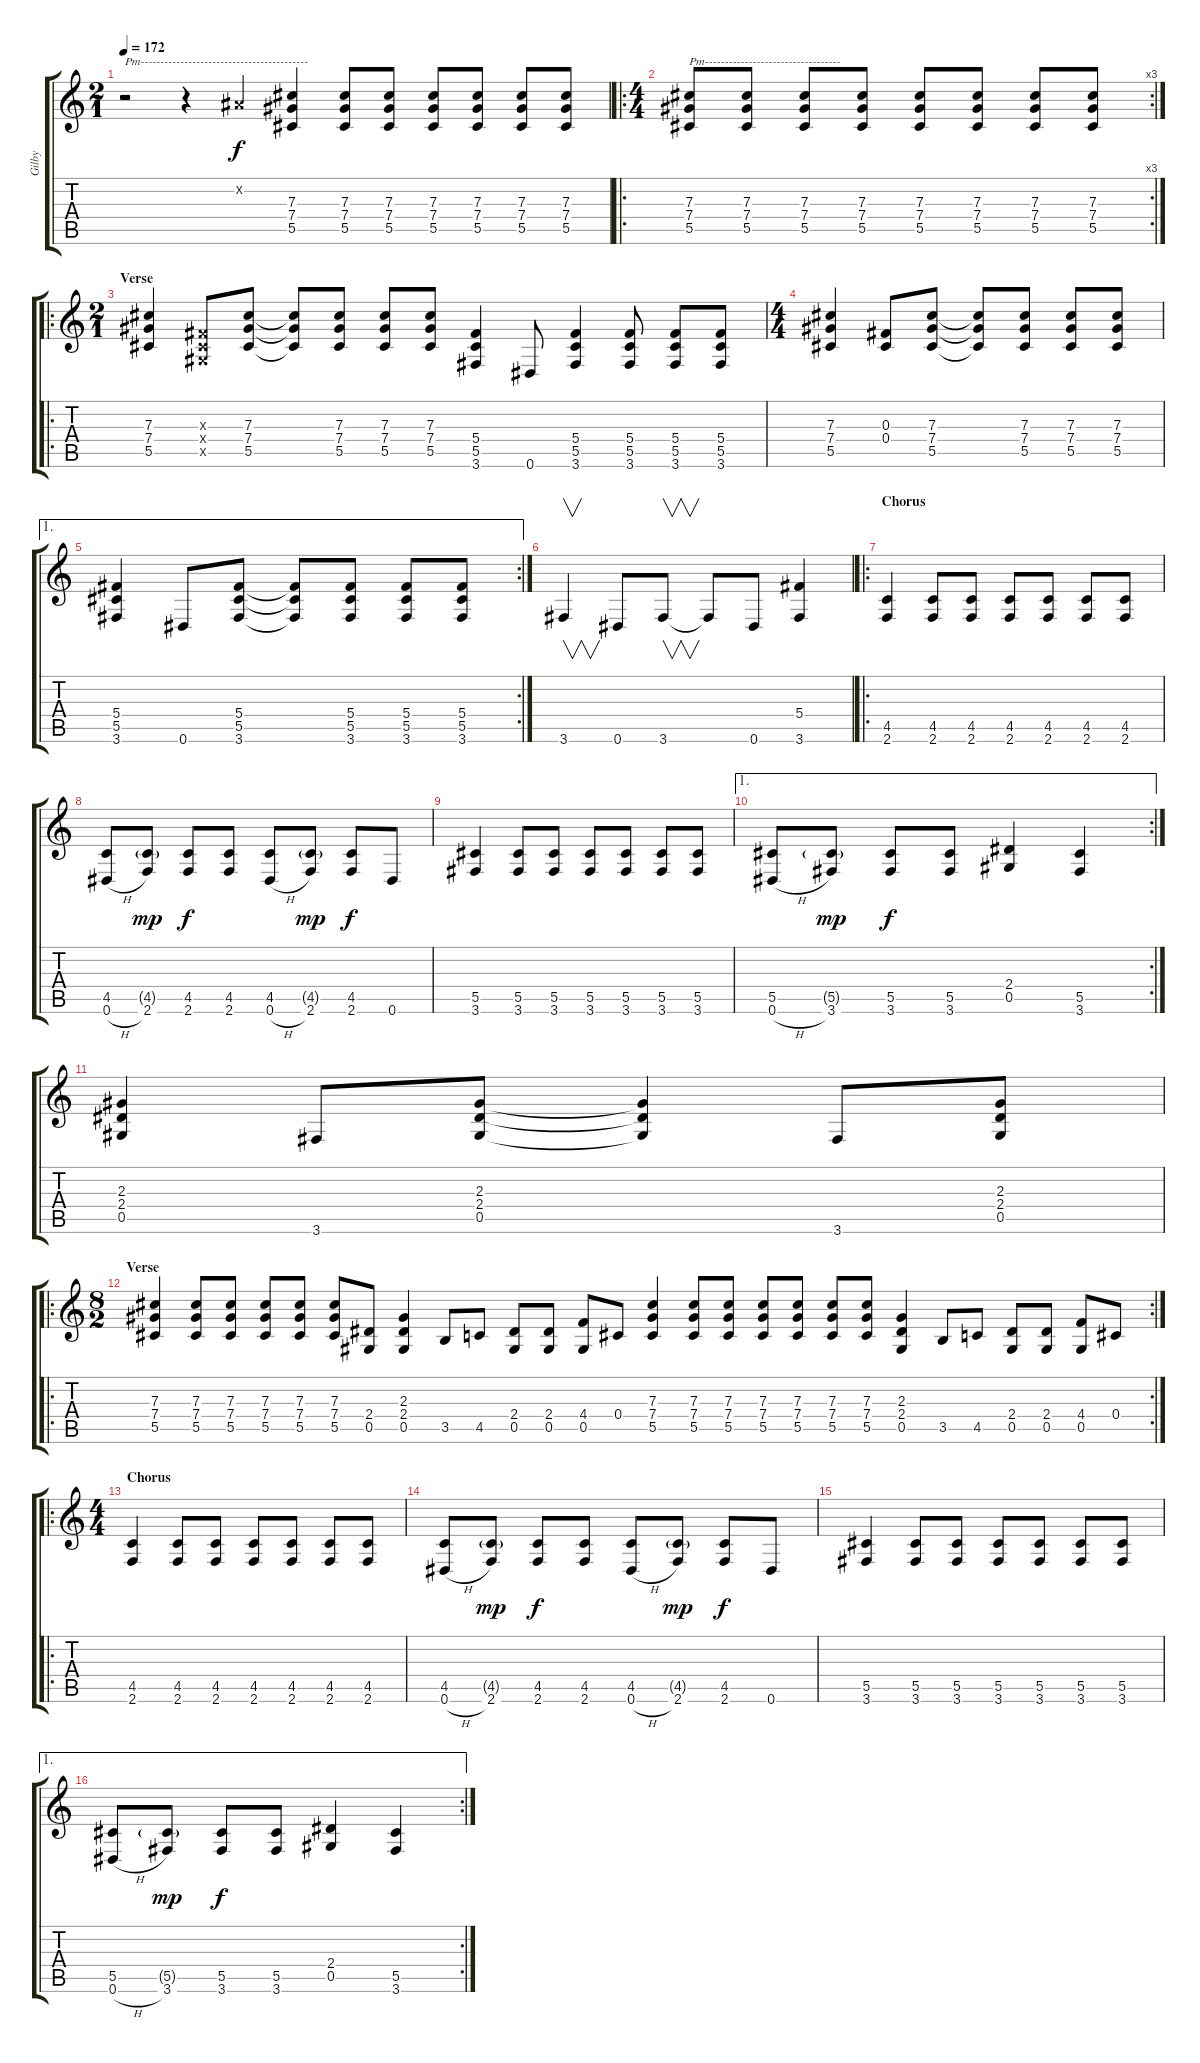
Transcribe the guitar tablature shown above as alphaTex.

\track ("Gilby" "Gilby") {instrument distortionguitar}
\staff {score tabs}
\tuning (Eb4 Bb3 Gb3 Db3 Ab2 Eb2) {hide}
\ts (2 1)
\tempo 172
\clef g2
\ks c
r.2{txt "Pm------------------------------------------" dy f instrument distortionguitar} r.4 0.2{x}.4 (7.3 7.4 5.5).4 (7.3 7.4 5.5).8 (7.3 7.4 5.5).8 (7.3 7.4 5.5).8 (7.3 7.4 5.5).8 (7.3 7.4 5.5).8 (7.3 7.4 5.5).8 |
\ro
\rc 3
\ts (4 4)
(7.3 7.4 5.5).8{txt "Pm----------------------------------"} (7.3 7.4 5.5).8 (7.3 7.4 5.5).8 (7.3 7.4 5.5).8 (7.3 7.4 5.5).8 (7.3 7.4 5.5).8 (7.3 7.4 5.5).8 (7.3 7.4 5.5).8 |
\ro
\ts (2 1)
\section ("" "Verse")
(7.3 7.4 5.5).4 (0.3{x} 0.4{x} 0.5{x}).8 (7.3 7.4 5.5).8 (7.3{t} 7.4{t} 5.5{t}).8 (7.3 7.4 5.5).8 (7.3 7.4 5.5).8 (7.3 7.4 5.5).8 (5.4 5.5 3.6).4 0.6.8 (5.4 5.5 3.6).4 (5.4 5.5 3.6).8 (5.4 5.5 3.6).8 (5.4 5.5 3.6).8 |
\ts (4 4)
(7.3 7.4 5.5).4 (0.3 0.4).8 (7.3 7.4 5.5).8 (7.3{t} 7.4{t} 5.5{t}).8 (7.3 7.4 5.5).8 (7.3 7.4 5.5).8 (7.3 7.4 5.5).8 |
\ae 1
\rc 2
(5.4 5.5 3.6).4 0.6.8 (5.4 5.5 3.6).8 (5.4{t} 5.5{t} 3.6{t}).8 (5.4 5.5 3.6).8 (5.4 5.5 3.6).8 (5.4 5.5 3.6).8 |
3.6.4{v} 0.6.8 3.6.8{v} 3.6{t}.8 0.6.8 (5.4 3.6).4 |
\ro
\section ("" "Chorus")
(4.5 2.6).4 (4.5 2.6).8 (4.5 2.6).8 (4.5 2.6).8 (4.5 2.6).8 (4.5 2.6).8 (4.5 2.6).8 |
(4.5 0.6{h}).8 (4.5{g} 2.6).8{dy mp} (4.5 2.6).8{dy f} (4.5 2.6).8 (4.5 0.6{h}).8 (4.5{g} 2.6).8{dy mp} (4.5 2.6).8{dy f} 0.6.8 |
(5.5 3.6).4 (5.5 3.6).8 (5.5 3.6).8 (5.5 3.6).8 (5.5 3.6).8 (5.5 3.6).8 (5.5 3.6).8 |
\ae 1
\rc 2
(5.5 0.6{h}).8 (5.5{g} 3.6).8{dy mp} (5.5 3.6).8{dy f} (5.5 3.6).8 (2.4 0.5).4 (5.5 3.6).4 |
(2.3 2.4 0.5).4 3.6.8 (2.3 2.4 0.5).8 (2.3{t} 2.4{t} 0.5{t}).4 3.6.8 (2.3 2.4 0.5).8 |
\ro
\rc 2
\ts (8 2)
\section ("" "Verse")
(7.3 7.4 5.5).4 (7.3 7.4 5.5).8 (7.3 7.4 5.5).8 (7.3 7.4 5.5).8 (7.3 7.4 5.5).8 (7.3 7.4 5.5).8 (2.4 0.5).8 (2.3 2.4 0.5).4 3.5.8 4.5.8 (2.4 0.5).8 (2.4 0.5).8 (4.4 0.5).8 0.4.8 (7.3 7.4 5.5).4 (7.3 7.4 5.5).8 (7.3 7.4 5.5).8 (7.3 7.4 5.5).8 (7.3 7.4 5.5).8 (7.3 7.4 5.5).8 (7.3 7.4 5.5).8 (2.3 2.4 0.5).4 3.5.8 4.5.8 (2.4 0.5).8 (2.4 0.5).8 (4.4 0.5).8 0.4.8 |
\ro
\ts (4 4)
\section ("" "Chorus")
(4.5 2.6).4 (4.5 2.6).8 (4.5 2.6).8 (4.5 2.6).8 (4.5 2.6).8 (4.5 2.6).8 (4.5 2.6).8 |
(4.5 0.6{h}).8 (4.5{g} 2.6).8{dy mp} (4.5 2.6).8{dy f} (4.5 2.6).8 (4.5 0.6{h}).8 (4.5{g} 2.6).8{dy mp} (4.5 2.6).8{dy f} 0.6.8 |
(5.5 3.6).4 (5.5 3.6).8 (5.5 3.6).8 (5.5 3.6).8 (5.5 3.6).8 (5.5 3.6).8 (5.5 3.6).8 |
\ae 1
\rc 2
(5.5 0.6{h}).8 (5.5{g} 3.6).8{dy mp} (5.5 3.6).8{dy f} (5.5 3.6).8 (2.4 0.5).4 (5.5 3.6).4
